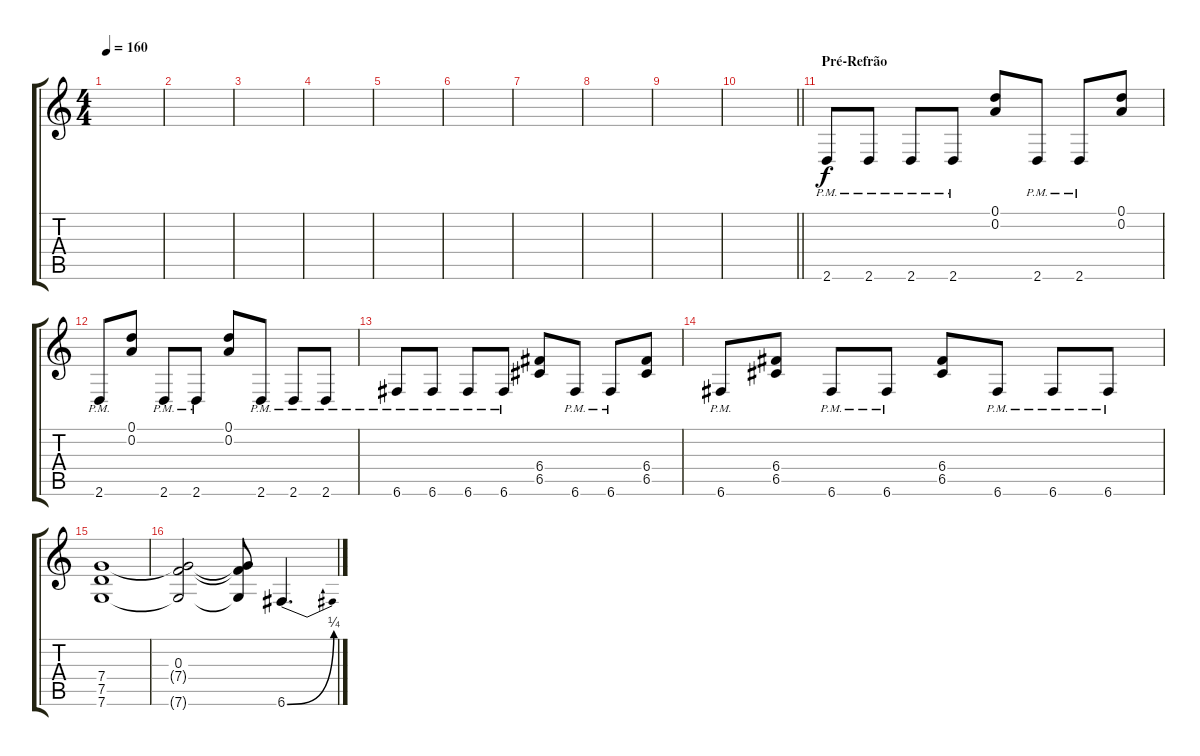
\track "" {instrument distortionguitar}
\staff {score tabs}
\tuning (D4 A3 F3 C3 G2 C2) {hide}
\ts (4 4)
\tempo 160
\clef g2
\ks c
|
|
|
|
|
|
|
|
|
\barLineRight lightlight
|
\section ("" "Pré-Refrão")
2.6{pm}.8 2.6{pm}.8 2.6{pm}.8 2.6{pm}.8 (0.1 0.2).8 2.6{pm}.8 2.6{pm}.8 (0.1 0.2).8 |
2.6{pm}.8 (0.1 0.2).8 2.6{pm}.8 2.6{pm}.8 (0.1 0.2).8 2.6{pm}.8 2.6{pm}.8 2.6{pm}.8 |
6.6{pm}.8 6.6{pm}.8 6.6{pm}.8 6.6{pm}.8 (6.4 6.5).8 6.6{pm}.8 6.6{pm}.8 (6.4 6.5).8 |
6.6{pm}.8 (6.4 6.5).8 6.6{pm}.8 6.6{pm}.8 (6.4 6.5).8 6.6{pm}.8 6.6{pm}.8 6.6{pm}.8 |
(7.4 7.5 7.6).1 |
(0.3 7.4{t} 7.6{t}).2 (0.3{t} 7.4{t} 7.6{t}).8 6.6{be (bend 0 0 60 1)}.4{d}
